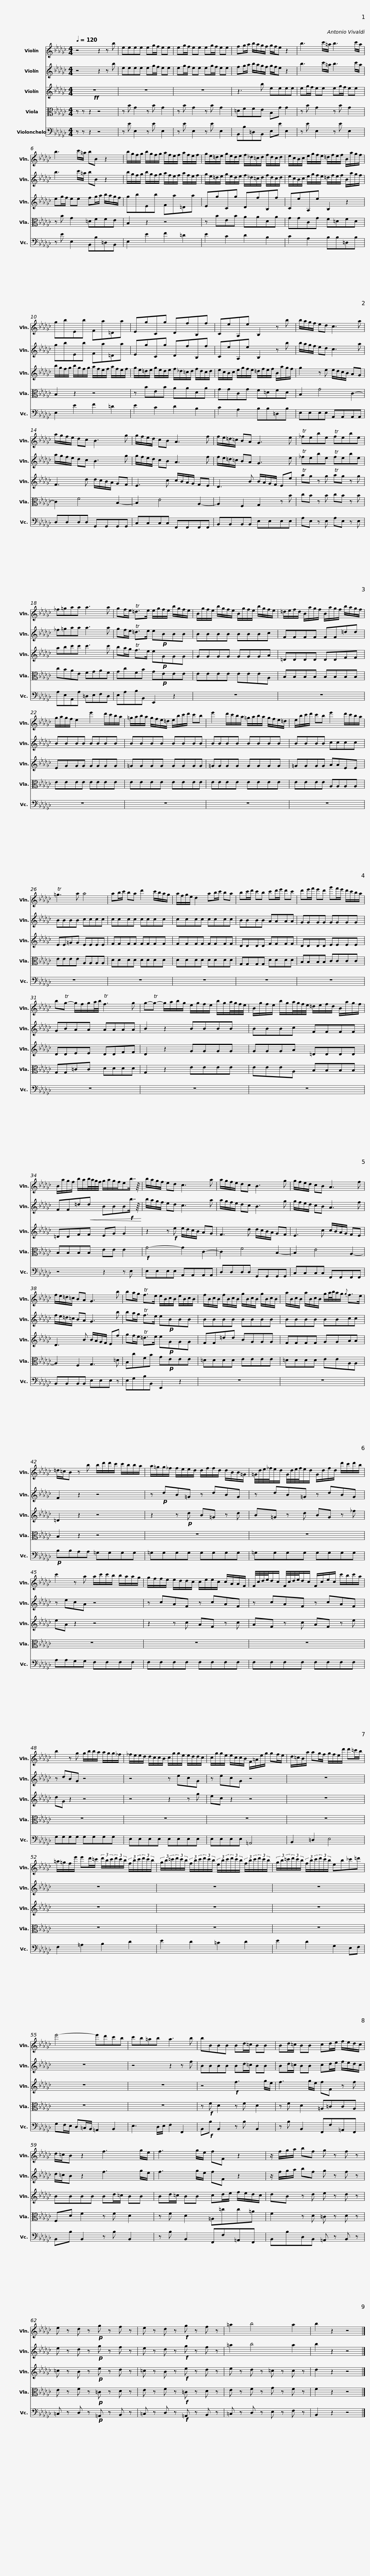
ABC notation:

X:1
%%score 1 2 3 4 5
L:1/8
Q:1/4=120
M:4/4
I:linebreak $
K:Gb
V:1 treble
V:2 treble
V:3 treble
V:4 alto
V:5 bass
V:1
 z4 z2 z b | eeee eg/f/ ee | eg/f/ ee eg/f/ ee |$ fg/a/ b/a/g/f/ g/f/e z2 | b3 c'/=a/ b3 c'/a/ | %5
 b3 c'/=a/ bB z2 |$ b/g/f/g/ b/g/f/g/ a/f/e/f/ a/f/e/f/ | g/e/=d/e/ g/e/d/e/ f/_d/=c/d/ f/d/c/d/ |$ e/c/B/c/ e/g/f/e/ =d/f/e/f/ B/a/g/f/ | gbEb Fa=Da |$ %10
 EgCg DfB,f | CeA,e B,2 z b |$ b/a/g/f/ ed c3 a | a/g/f/e/ dc B3 g | g/f/e/d/ cB A3 f |$ %15
 f/e/=d/=c/ BA G3 e | T_febe Tfebe | _f=gaa a3 a |$ gf/e/ T=d>e e/g/f/e/ b/g/f/e/ | B/g/f/e/ b/g/f/e/ B/g/f/e/ b/g/f/e/ |$ %20
 =d/e/f/d/ B/a/g/f/ B/a/g/f/ b/a/g/f/ | g/a/g/f/ e2 e'2 d'/c'/b/a/ |$ =g/a/b/a/ g/f/e/=d/ e/b/c'/d'/ c'b | e'2 d'/c'/b/a/ =g/a/b/a/ g/f/e/=d/ |$ e/b/c'/d'/ c'b e'2 d'/c'/b/a/ | %25
 T=g3 a a4 | ab/c'/ ba d'2 c'/b/a/g/ |$ a/f/g/e/ d2 ab/c'/ ba | bc'/d'/ c'b c'd'/e'/ d'c' |$ d'e'/f'/ e'd' g'f'/e'/ d'/c'/b/a/ | %30
 bTg- g/f/g/a/4b/4 Tf3 g |$ g-Tg- g/a/b/g/ e/g/f/e/ b/g/a/4g/4f/4e/4 | B/g/f/e/ b/g/a/4g/4f/4e/4 =d/e/f/d/ B/a/g/f/ |$ B/a/g/f/ b/a/b/4a/4g/4f/4 g/a/g/f/eb7/8 z/8 | b/a/g/f/ ed c3 a |$ %35
 a/g/f/e/ dc B3 g | g/f/e/d/ cB A3 f | f/e/=d/=c/ BA G3 b |$ ba/g/ Tf>e e/B/c/B/ e/B/c/B/ | f/B/c/B/ f/B/c/B/ g/B/c/B/ g/B/c/B/ |$ %40
 a/B/c/B/ a/B/c/B/ g/a/4b/4a/g/{g} f>e | =d/=c/B z b b/d'/d'/c'/ c'/b/b/a/ |$ a/=g/g/_f/ f/e/e/d/ d/f/f/d/ d/B/B/=G/ | =G/4d/4e/4_f/4e/d/ G/4d/4e/4f/4e/d/ G/d/f/d/ d'/c'/d'/b/ |$ c'2 z a a/c'/c'/b/ b/a/a/g/ | %45
 g/f/f/e/ e/d/d/c/ c/e/e/c/ c/A/A/F/ |$ F/4c/4d/4e/4d/c/ F/4c/4d/4e/4d/c/ F/c/e/c/ c'/b/c'/a/ | b2 z g g/b/b/a/ a/g/g/_f/ |$ _f/e/e/d/ d/c/c/B/ c/g/g/e/ e/d/d/c/ | c/g/g/e/ e/c/c/B/ F/=A/e/g/ gf/e/ |$ %50
 d/=c/B/a/ ag/f/ g/f/e/d'/ d'=c'/b/ | =a/=g/f/e'/ e'd'/=c'/ (3d'/b/c'/(3d'/c'/b/ (3f/b/c'/(3d'/c'/b/ |$ (3g/b/=c'/(3d'/c'/b/ (3f/b/c'/(3d'/c'/b/ (3e/b/c'/(3d'/c'/b/ (3f/b/c'/(3d'/c'/b/ |$ (3g/b/=c'/(3d'/c'/b/ (3f/b/c'/(3d'/c'/b/ eb_c'=d' | e'4- e'd'c'b |$ %55
 c'b=ab a3 b | bBBB Bd/=c/ BB | Bd/=c/ BB cd/e/ f/e/d/c/ |$ d/=c/B z2 f3 g/e/ | f3 g/e/ fF z2 | %60
 z/ f/g/a/ bf g z f z |$ e z d z!p! g z f z | e z d z!f! g z f z | =a2 b4 a2 | b2 z2 z4 |] %65
V:2
 z4 z2 z b | eeee eg/f/ ee | eg/f/ ee eg/f/ ee |$ fg/a/ b/a/g/f/ g/f/e z2 | b3 c'/=a/ b3 c'/a/ | %5
 b3 c'/=a/ bB z2 |$ b/g/f/g/ b/g/f/g/ a/f/e/f/ a/f/e/f/ | g/e/=d/e/ g/e/d/e/ f/_d/=c/d/ f/d/c/d/ |$ e/c/B/c/ e/g/f/e/ =d/f/e/f/ B/a/g/f/ | gbEb Fa=Da |$ %10
 EgCg DfB,f | CeA,e B,2 z b |$ b/a/g/f/ ed c3 a | a/g/f/e/ dc B3 g | g/f/e/d/ cB A3 f |$ %15
 f/e/=d/=c/ BA G3 e | T_febe Tfebe | _f=gaa a3 a |$ gf/e/ T=d>e e!p!BBB | BBBB BBBc |$ %20
 FFFF FF=dd | BBBB BBBB |$ BBBB BBBB | BBBB BBBB |$ BBBB cccc | %25
 BBBB cccc | cccc cccc |$ cccc cccc | BBBB AAAA |$ GGGG GGGG | %30
 GBAA AAAA |$ B2 z2 BBBB | BBBc FFFF |$ FF=d!<(!d BBB!f!b7/8 z/8!<)! | b/a/g/f/ ed c3 a |$ %35
 a/g/f/e/ dc B3 g | g/f/e/d/ cB A3 f | f/e/=d/=c/ BA G3 b |$ ba/g/ Tf>e e!p!BBB | BBBB BBBB |$ %40
 BBBB BBcc | F2 z2 z4 |$ z!p! dB=G z dBG | z dB=G z dBG |$ z ecA z4 | %45
 z cAF z cAF |$ z cAF z cAF | z dBG z4 |$ z4 z ecG | z ecG z4 |$ %50
 z8 | z8 |$ z8 |$ z8 | z8 |$ %55
 z4 z2 z f | BBBB Bd/=c/ BB | Bd/=c/ BB cd/e/ f/e/d/c/ |$ d/=c/B z2 f3 g/e/ | f3 g/e/ fF z2 | %60
 z/ f/g/a/ bf g z f z |$ e z d z!p! g z f z | e z d z!f! g z f z | =a2 b4 a2 | b2 z2 z4 |] %65
V:3
!ff! z8 | z8 | z8 |$ z3 b eeee | eg/f/ ee eg/f/ ee | %5
 eg/f/ ee fg/a/ b/a/g/f/ |$ gbEb Fa=Da | EgCg DfB,f |$ CeA,e B,2 z2 | b/g/f/g/ b/g/f/g/ a/f/e/f/ a/f/e/f/ |$ %10
 g/e/=d/e/ g/e/d/e/ f/_d/=c/d/ f/d/c/d/ | e/c/B/c/ e/g/f/e/ =d/f/e/f/ B/a/g/f/ |$ g2 z e e/d/c/B/ AG | F3 d d/c/B/A/ GF | E3 c c/B/A/G/ FE |$ %15
 D3 B B/A/G/F/ Ee | Tag z g Tag z g | abc'c' c'3 c' |$ ba/g/ Tf>e e!p!GGG | GGGG GGGA |$ %20
 =DDDD DDFF | EGGG GGGG |$ =GGGG GGGG | =GGGG GGGG |$ =GGGG AAEE | %25
 EE=GG EEEE | FFFF FFFF |$ FFFF FFFF | DDDD FFFF |$ DDDD EEEE | %30
 DDEE DDFF |$ D2 z2 GGGG | GGGA =DDDD |$ =DDFF EG G2 | z2 z!f! e e/d/c/B/ AG |$ %35
 F3 d d/c/B/A/ GF | E3 c c/B/A/G/ FE | D3 B B/A/G/F/ Ef |$ gf/e/ T=d>e e!p!GGG | FF=dd BGGG |$ %40
 FFFF GGAA | =D2 z2 z4 |$ z2 z!p! d B=G z d | B=G z d BG z _f |$ eA z2 z4 | %45
 z2 z c AF z c |$ AF z c AF z e | dG z2 z4 |$ z4 z2 z g | ec z2 z4 |$ %50
 z8 | z8 |$ z8 |$ z8 | z8 |$ %55
 z8 | z4!f! f3 g/e/ | f3 g/e/ fF z f |$ BBBB Bd/=c/ BB | Bd/=c/ BB cd/e/ f/e/d/c/ | %60
 dB z d e z d z |$ =c z B z!p! e z d z | =c z B z!f! e z d z | e z d z =c z c z | d2 z2 z4 |] %65
V:4
 z z z2 z4 | z B G2 z B G2 | z B G2 z B G2 |$ =DFFE B,G G2 | z B G2 z B G2 | %5
 z B G2 =DFFE |$ B,2 z2 z4 | z BEB AADA |$ GGCG F=DFD | B,2 z2 z4 |$ %10
 z BEB AADA | GGCG F=DFD |$ B,2 G4 C2- | C2 F4 B,2- | B,2 E4 A,2- |$ %15
 A,2 F,2 G,2 z B | cB z B cB z B | cBAE FGAF |$ GcFB G!p!EEE | EEEE EEEA, |$ %20
 B,B,B,B, B,B,B,B, | EEEE EEEE |$ EEEE EEEE | EEEE EEEE |$ EEEE A,A,A,A, | %25
 EEEE A,A,A,A, | DDDD DDDD |$ DDDD DDDD | G,G,G,G, DDDD |$ B,B,B,B, CCCC | %30
 G,G,=CC DDDD |$ G,2 z2 EEEE | EEEA, B,B,B,B, |$ B,B,B,B, EE E2 |!f! G4- G2 C2- |$ %35
 C2 F4 B,2- | B,2 E4 A,2- | A,2 F,2 G,3 =D |$ B,cFB G!p!EEE | =DDDD EEEE |$ %40
 =DDDD EEA,A, | B,2 z2 z4 |$ z8 | z8 |$ z8 | %45
 z8 |$ z8 | z8 |$ z8 | z8 |$ %50
 z8 | z8 |$ z8 |$ z8 | z8 |$ %55
 z8 | z!f! F D2 z F D2 | z F D2 =A,=CCA, |$ F,D F2 z F D2 | z F D2 =A,=cc=A | %60
 F2 z D =C z D z |$ E z F z!p! =C z D z | E z F z!f! =C z D z | E z F z G z F z | F2 z2 z4 |] %65
V:5
 z z z2 z4 | z E E,2 z E E,2 | z E E,2 z E E,2 |$ B,,B,=D,B,, E,E E,2 | z E E,2 z E E,2 | %5
 z E E,2 B,,B,=D,B,, |$ E,2 E2 F2 =D2 | E2 C2 D2 B,2 |$ C2 A,2 B,B,=D,B, | E,2 E2 F2 =D2 |$ %10
 E2 C2 D2 B,2 | C2 A,2 B,B,=D,B, |$ E,E,E,E, A,,A,,A,,A,, | D,D,D,D, G,,G,,G,,G,, | C,C,C,C, F,,F,,F,,F,, |$ %15
 B,,B,,B,,B,, E,E,E,E, | A,E, z E, A,E, z E, | A,E,A,,A, =D,E,F,D, |$ E,A,B,B,, E,,2 z2 | z8 |$ %20
 z8 | z8 |$ z8 | z8 |$ z8 | %25
 z8 | z8 |$ z8 | z8 |$ z8 | %30
 z8 |$ z8 | z8 |$ z4 z2 z E, | E,E,E,E, A,,A,,A,,A,, |$ %35
 D,D,D,D, G,,G,,G,,G,, | C,C,C,C, F,,F,,F,,F,, | B,,B,,B,,B,, E,E,E, z |$ E,G,B,B,, E,,2 z2 | z8 |$ %40
 z8 |!p! B,B,A,A, =G,G,G,G, |$ =G,G,G,G, G,G,G,G, | =G,G,G,G, G,G,G,G, |$ A,A,G,G, F,F,F,F, | %45
 F,F,F,F, F,F,F,F, |$ F,F,F,F, F,F,F,F, | G,G,G,G, G,G,G,G, |$ E,E,E,E, E,E,E,E, | E,E,E,E, =A,,4 |$ %50
 B,,2 =D,2 E,4 | F,2 =A,2 B,2 D2 |$ E2 D2 =C2 D2 |$ E2 D2 G,2 E,F, | G,F,/E,/ D,=C,/B,,/ =A,,2 B,,2 |$ %55
 E,3 D,/E,/ F,2 F,,2 | B,,!f!B, B,,2 z B, B,,2 | z B, B,,2 F,,F,=A,,F,, |$ B,,B, B,,2 z B, B,,2 | z B, B,,2 F,,F,=A,,F,, | %60
 B,,B,D,B,, =A,, z B,, z |$ =C, z D, z!p! =A,, z B,, z | =C, z D, z!f! =A,, z B,, z | =C, z D, z E, z F, z | B,,2 z2 z4 |] %65
